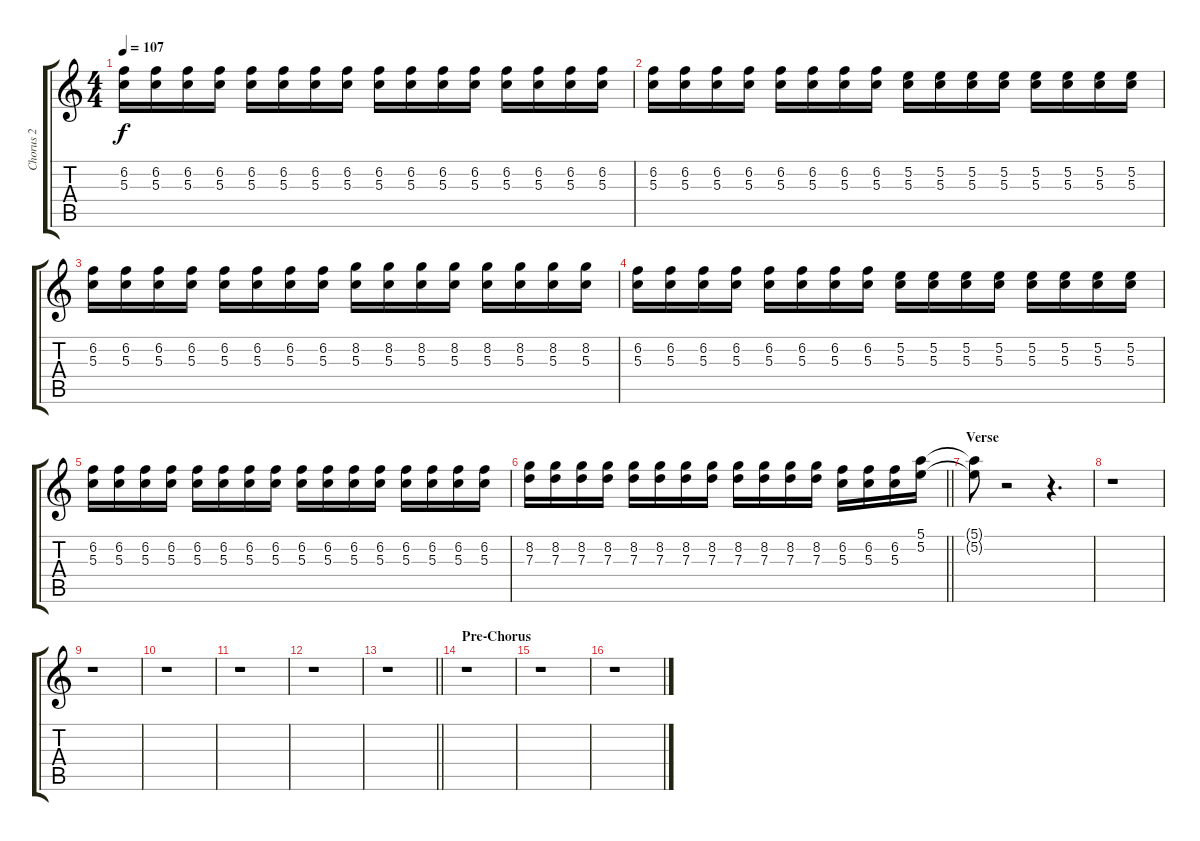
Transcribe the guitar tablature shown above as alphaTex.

\track ("Chorus 2" "Chorus 2") {instrument distortionguitar}
\staff {score tabs}
\tuning (E4 B3 G3 D3 A2 D2) {hide}
\ts (4 4)
\tempo 107
\clef g2
\ks c
(6.2 5.3).16{dy f} (6.2 5.3).16 (6.2 5.3).16 (6.2 5.3).16 (6.2 5.3).16 (6.2 5.3).16 (6.2 5.3).16 (6.2 5.3).16 (6.2 5.3).16 (6.2 5.3).16 (6.2 5.3).16 (6.2 5.3).16 (6.2 5.3).16 (6.2 5.3).16 (6.2 5.3).16 (6.2 5.3).16 |
(6.2 5.3).16 (6.2 5.3).16 (6.2 5.3).16 (6.2 5.3).16 (6.2 5.3).16 (6.2 5.3).16 (6.2 5.3).16 (6.2 5.3).16 (5.2 5.3).16 (5.2 5.3).16 (5.2 5.3).16 (5.2 5.3).16 (5.2 5.3).16 (5.2 5.3).16 (5.2 5.3).16 (5.2 5.3).16 |
(6.2 5.3).16 (6.2 5.3).16 (6.2 5.3).16 (6.2 5.3).16 (6.2 5.3).16 (6.2 5.3).16 (6.2 5.3).16 (6.2 5.3).16 (8.2 5.3).16 (8.2 5.3).16 (8.2 5.3).16 (8.2 5.3).16 (8.2 5.3).16 (8.2 5.3).16 (8.2 5.3).16 (8.2 5.3).16 |
(6.2 5.3).16 (6.2 5.3).16 (6.2 5.3).16 (6.2 5.3).16 (6.2 5.3).16 (6.2 5.3).16 (6.2 5.3).16 (6.2 5.3).16 (5.2 5.3).16 (5.2 5.3).16 (5.2 5.3).16 (5.2 5.3).16 (5.2 5.3).16 (5.2 5.3).16 (5.2 5.3).16 (5.2 5.3).16 |
(6.2 5.3).16 (6.2 5.3).16 (6.2 5.3).16 (6.2 5.3).16 (6.2 5.3).16 (6.2 5.3).16 (6.2 5.3).16 (6.2 5.3).16 (6.2 5.3).16 (6.2 5.3).16 (6.2 5.3).16 (6.2 5.3).16 (6.2 5.3).16 (6.2 5.3).16 (6.2 5.3).16 (6.2 5.3).16 |
\barLineRight lightlight
(8.2 7.3).16 (8.2 7.3).16 (8.2 7.3).16 (8.2 7.3).16 (8.2 7.3).16 (8.2 7.3).16 (8.2 7.3).16 (8.2 7.3).16 (8.2 7.3).16 (8.2 7.3).16 (8.2 7.3).16 (8.2 7.3).16 (6.2 5.3).16 (6.2 5.3).16 (6.2 5.3).16 (5.1 5.2).16 |
\section ("" "Verse")
(5.1{t} 5.2{t}).8 r.2 r.4{d} |
r.1 |
r.1 |
r.1 |
r.1 |
r.1 |
\barLineRight lightlight
r.1 |
\section ("" "Pre-Chorus")
r.1 |
r.1 |
r.1
